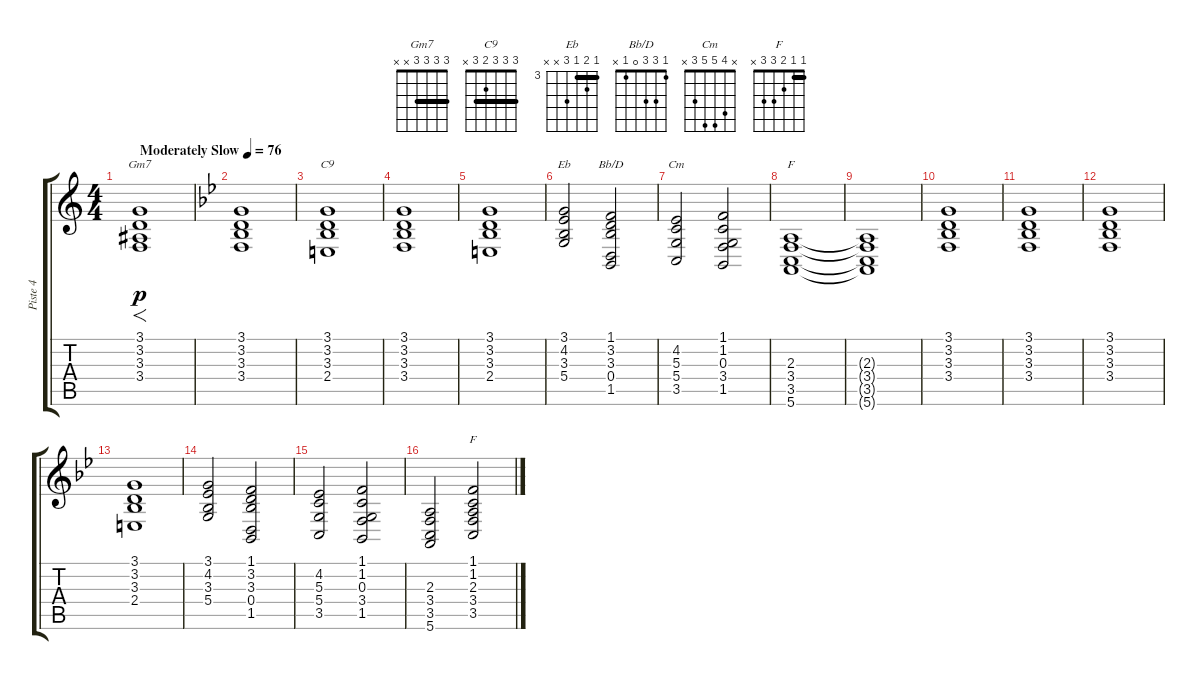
\track ("Piste 4" "Piste 4") {instrument synthstrings1}
\staff {score tabs}
\tuning (E4 B3 G3 D3 A2 E2) {hide}
\chord ("Gm7" 3 3 3 3 x x) {barre 3}
\chord ("C9" 3 3 3 2 3 x) {barre 3}
\chord ("Eb" 3 4 3 5 x x) {firstfret 3 barre 3}
\chord ("Bb/D" 1 3 3 0 1 x)
\chord ("Cm" x 4 5 5 3 x)
\chord ("F" x x 2 3 3 5)
\chord ("F" 1 1 2 3 3 x) {barre 1}
\ts (4 4)
\tempo (76 "Moderately Slow")
\clef g2
\ks c
(3.1 3.2 3.3 3.4).1{f ch "Gm7" dy p instrument synthstrings1} |
\ks bb
(3.1 3.2 3.3 3.4).1 |
(3.1 3.2 3.3 2.4).1{ch "C9" volume 9} |
(3.1 3.2 3.3 3.4).1 |
(3.1 3.2 3.3 2.4).1 |
(3.1 4.2 3.3 5.4).2{ch "Eb"} (1.1 3.2 3.3 0.4 1.5).2{ch "Bb/D"} |
(4.2 5.3 5.4 3.5).2{ch "Cm"} (1.1 1.2 0.3 3.4 1.5).2 |
(2.3 3.4 3.5 5.6).1{ch "F"} |
(2.3{t} 3.4{t} 3.5{t} 5.6{t}).1 |
(3.1 3.2 3.3 3.4).1{volume 12} |
(3.1 3.2 3.3 3.4).1 |
(3.1 3.2 3.3 3.4).1 |
(3.1 3.2 3.3 2.4).1 |
(3.1 4.2 3.3 5.4).2 (1.1 3.2 3.3 0.4 1.5).2 |
(4.2 5.3 5.4 3.5).2 (1.1 1.2 0.3 3.4 1.5).2 |
(2.3 3.4 3.5 5.6).2 (1.1 1.2 2.3 3.4 3.5).2{ch "F"}
